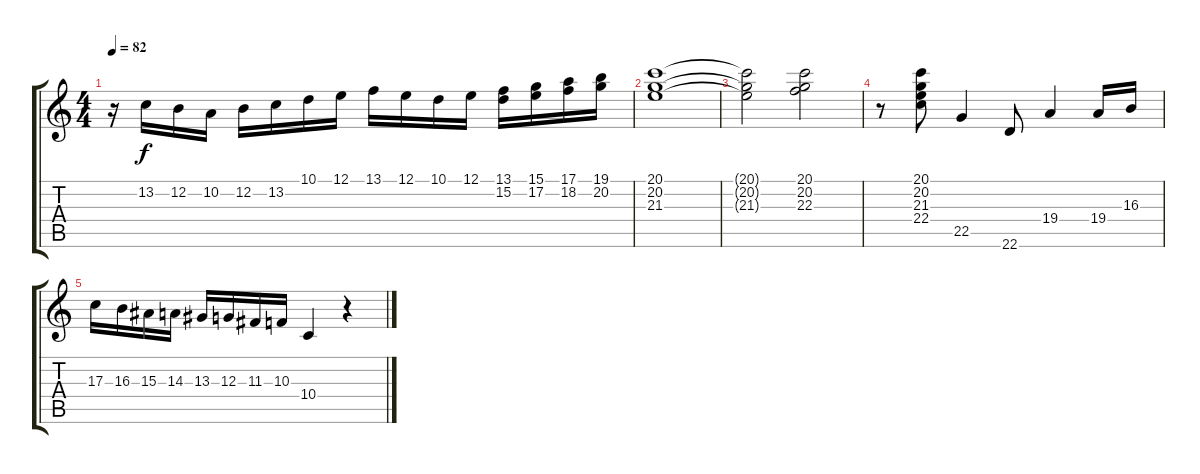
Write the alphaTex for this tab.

\track "" {instrument timpani}
\staff {score tabs}
\tuning (E4 B3 G3 D3 A2 E2) {hide}
\ts (4 4)
\tempo 82
\clef g2
\ks c
r.16{dy f} 13.2.16{volume 10} 12.2.16 10.2.16 12.2.16{volume 10} 13.2.16{volume 11} 10.1.16{volume 11} 12.1.16{volume 11} 13.1.16{volume 11} 12.1.16{volume 12} 10.1.16{volume 12} 12.1.16{volume 12} (13.1 15.2).16{volume 13} (15.1 17.2).16{volume 13} (17.1 18.2).16{volume 14} (19.1 20.2).16{volume 14} |
(20.1 20.2 21.3).1{volume 14} |
(20.1{t} 20.2{t} 21.3{t}).2 (20.1 20.2 22.3).2{volume 14} |
r.8 (20.1 20.2 21.3 22.4).8{volume 16} 22.5.4 22.6.8 19.4.4 19.4.16 16.3.16 |
17.3.16 16.3.16 15.3.16 14.3.16 13.3.16 12.3.16 11.3.16 10.3.16 10.4.4 r.4
